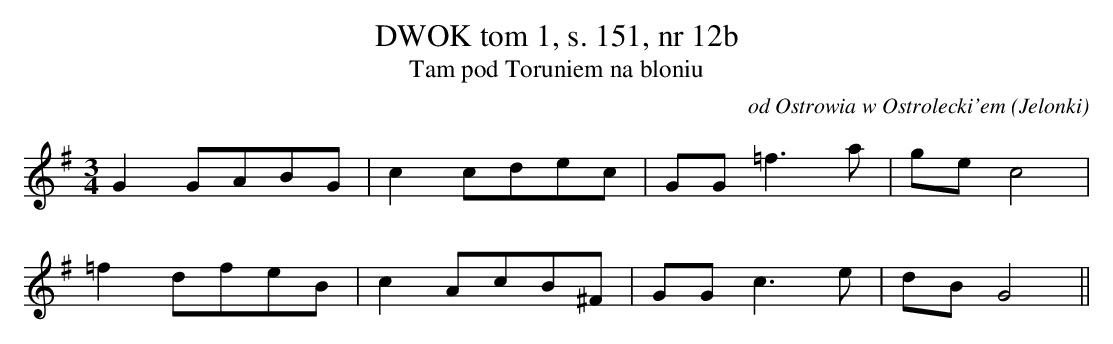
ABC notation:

X:1
T: DWOK tom 1, s. 151, nr 12b
T: Tam pod Toruniem na bloniu
O: od Ostrowia w Ostrolecki'em (Jelonki)
M: 3/4
L: 1/8
K: G
G2GABG | c2cdec | GG=f3a | gec4 |
=f2dfeB | c2AcB^F | GGc3e | dBG4||
